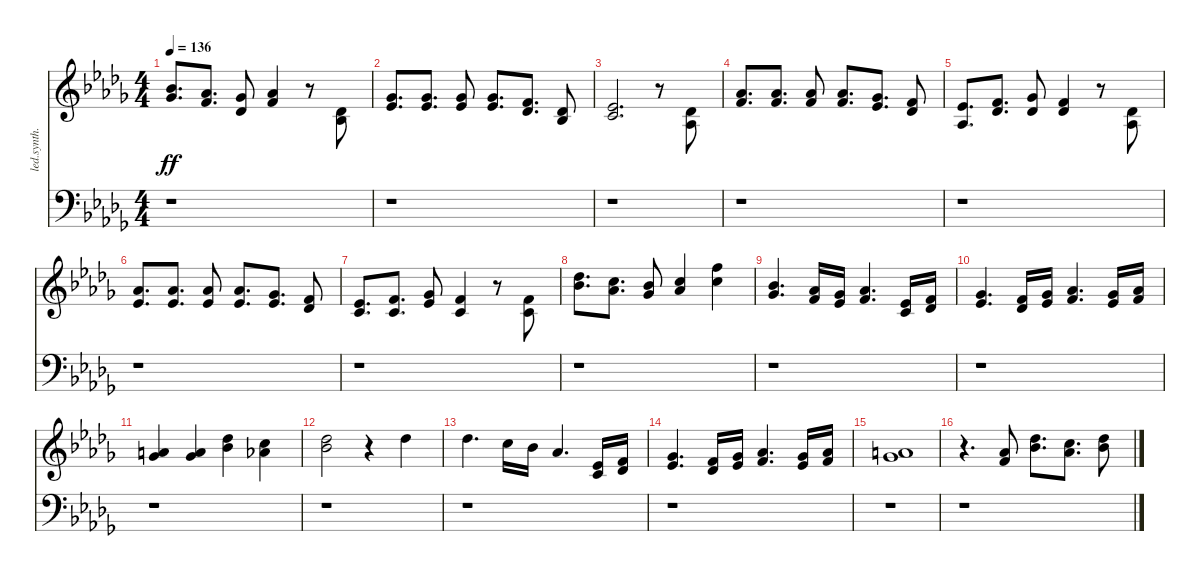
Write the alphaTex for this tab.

\bracketExtendMode nobrackets
\track ("Vocal" "led.synth.") {instrument lead2sawtooth}
\staff {score}
\tuning (E4 B3 G3 D3 A2 E2)
\ts (4 4)
\tempo 136
\clef g2
\ks db
(11.3{acc b} 11.2{acc b}).8{d dy ff beam Up} (6.2{acc forcenatural} 4.1{acc b}).8{d beam Up} (2.2{acc b} 2.1{acc b}).8{beam Up} (6.2{acc forcenatural} 4.1{acc b}).4{beam Up} r.8{beam Down} (3.3{acc b} 2.2{acc b}).8{beam Up} |
(8.3{acc b} 7.2{acc b}).8{d beam Up} (8.3{acc b} 7.2{acc b}).8{d beam Up} (8.3{acc b} 7.2{acc b}).8{beam Up} (8.3{acc b} 7.2{acc b}).8{d beam Up} (2.2{acc b} 1.1{acc forcenatural}).8{d beam Up} (3.3{acc b} 2.2{acc b}).8{beam Up} |
(5.3{acc forcenatural} 4.2{acc b}).2{d beam Up} r.8{beam Down} (6.4{acc b} 6.3{acc b}).8{beam Up} |
(6.2{acc forcenatural} 4.1{acc b}).8{d beam Up} (6.2{acc forcenatural} 4.1{acc b}).8{d beam Up} (6.2{acc forcenatural} 4.1{acc b}).8{beam Up} (6.2{acc forcenatural} 4.1{acc b}).8{d beam Up} (4.2{acc b} 2.1{acc b}).8{d beam Up} (6.3{acc b} 6.2{acc forcenatural}).8{beam Up} |
(6.4{acc b} 4.2{acc b}).8{d beam Up} (6.3{acc b} 6.2{acc forcenatural}).8{d beam Up} (2.2{acc b} 2.1{acc b}).8{beam Up} (6.3{acc b} 6.2{acc forcenatural}).4{beam Up} r.8{beam Down} (6.4{acc b} 6.3{acc b}).8{beam Up} |
(4.2{acc b} 4.1{acc b}).8{d beam Up} (4.2{acc b} 4.1{acc b}).8{d beam Up} (4.2{acc b} 4.1{acc b}).8{beam Up} (4.2{acc b} 4.1{acc b}).8{d beam Up} (8.3{acc b} 7.2{acc b}).8{d beam Up} (2.2{acc b} 1.1{acc forcenatural}).8{beam Up} |
(5.3{acc forcenatural} 4.2{acc b}).8{d beam Up} (1.2{acc forcenatural} 1.1{acc forcenatural}).8{d beam Up} (4.2{acc b} 2.1{acc b}).8{beam Up} (1.2{acc forcenatural} 1.1{acc forcenatural}).4{beam Up} r.8{beam Down} (1.2{acc forcenatural} 1.1{acc forcenatural}).8{beam Up} |
(11.2{acc b} 9.1{acc b}).8{d beam Down} (13.3{acc b} 13.2{acc forcenatural}).8{d beam Down} (11.3{acc b} 11.2{acc b}).8{beam Up} (13.3{acc b} 13.2{acc forcenatural}).4{beam Up} (13.2{acc forcenatural} 13.1{acc forcenatural}).4{beam Down} |
(11.3{acc b} 11.2{acc b}).4{d beam Up} (10.3{acc forcenatural} 9.2{acc b}).16{beam Up} (8.3{acc b} 7.2{acc b}).16{beam Up} (10.3{acc forcenatural} 9.2{acc b}).4{d beam Up} (5.3{acc forcenatural} 4.2{acc b}).16{beam Up} (2.2{acc b} 1.1{acc forcenatural}).16{beam Up} |
(8.3{acc b} 7.2{acc b}).4{d beam Up} (2.2{acc b} 1.1{acc forcenatural}).16{beam Up} (8.3{acc b} 7.2{acc b}).16{beam Up} (10.3{acc forcenatural} 9.2{acc b}).4{d beam Up} (8.3{acc b} 7.2{acc b}).16{beam Up} (10.3{acc forcenatural} 9.2{acc b}).16{beam Up} |
(11.3{acc b} 10.2{acc forcenatural}).4{beam Up} (11.3{acc b} 10.2{acc forcenatural}).4{beam Up} (15.3{acc b} 14.2{acc b}).4{beam Down} (9.2{acc b} 8.1{acc forcenatural}).4{beam Down} |
(15.3{acc b} 14.2{acc b}).2{beam Down} r.4{beam Down} 9.1{acc b}.4{beam Down} |
9.1{acc b}.4{d beam Down} 8.1{acc forcenatural}.16{beam Down} 6.1{acc b}.16{beam Down} 4.1{acc b}.4{d beam Up} (5.3{acc forcenatural} 4.2{acc b}).16{beam Up} (2.2{acc b} 1.1{acc forcenatural}).16{beam Up} |
(8.3{acc b} 7.2{acc b}).4{d beam Up} (2.2{acc b} 1.1{acc forcenatural}).16{beam Up} (4.2{acc b} 2.1{acc b}).16{beam Up} (6.2{acc forcenatural} 4.1{acc b}).4{d beam Up} (4.2{acc b} 2.1{acc b}).16{beam Up} (6.2{acc forcenatural} 4.1{acc b}).16{beam Up} |
(7.2{acc b} 5.1{acc forcenatural}).1{beam Up} |
r.4{d beam Down} (10.3{acc forcenatural} 9.2{acc b}).8{beam Up} (15.3{acc b} 14.2{acc b}).8{d beam Down} (9.2{acc b} 8.1{acc forcenatural}).8{d beam Down} (15.3{acc b} 14.2{acc b}).8{beam Down}
\staff {score}
\tuning (G2 D2 A1 E1)
\clef f4
\ottava regular
\simile none
\ks db
r.1{dy ff beam Down} |
r.1{beam Down} |
r.1{beam Down} |
r.1{beam Down} |
r.1{beam Down} |
r.1{beam Down} |
r.1{beam Down} |
r.1{beam Down} |
r.1{beam Down} |
r.1{beam Down} |
r.1{beam Down} |
r.1{beam Down} |
r.1{beam Down} |
r.1{beam Down} |
r.1{beam Down} |
r.1{beam Down}
